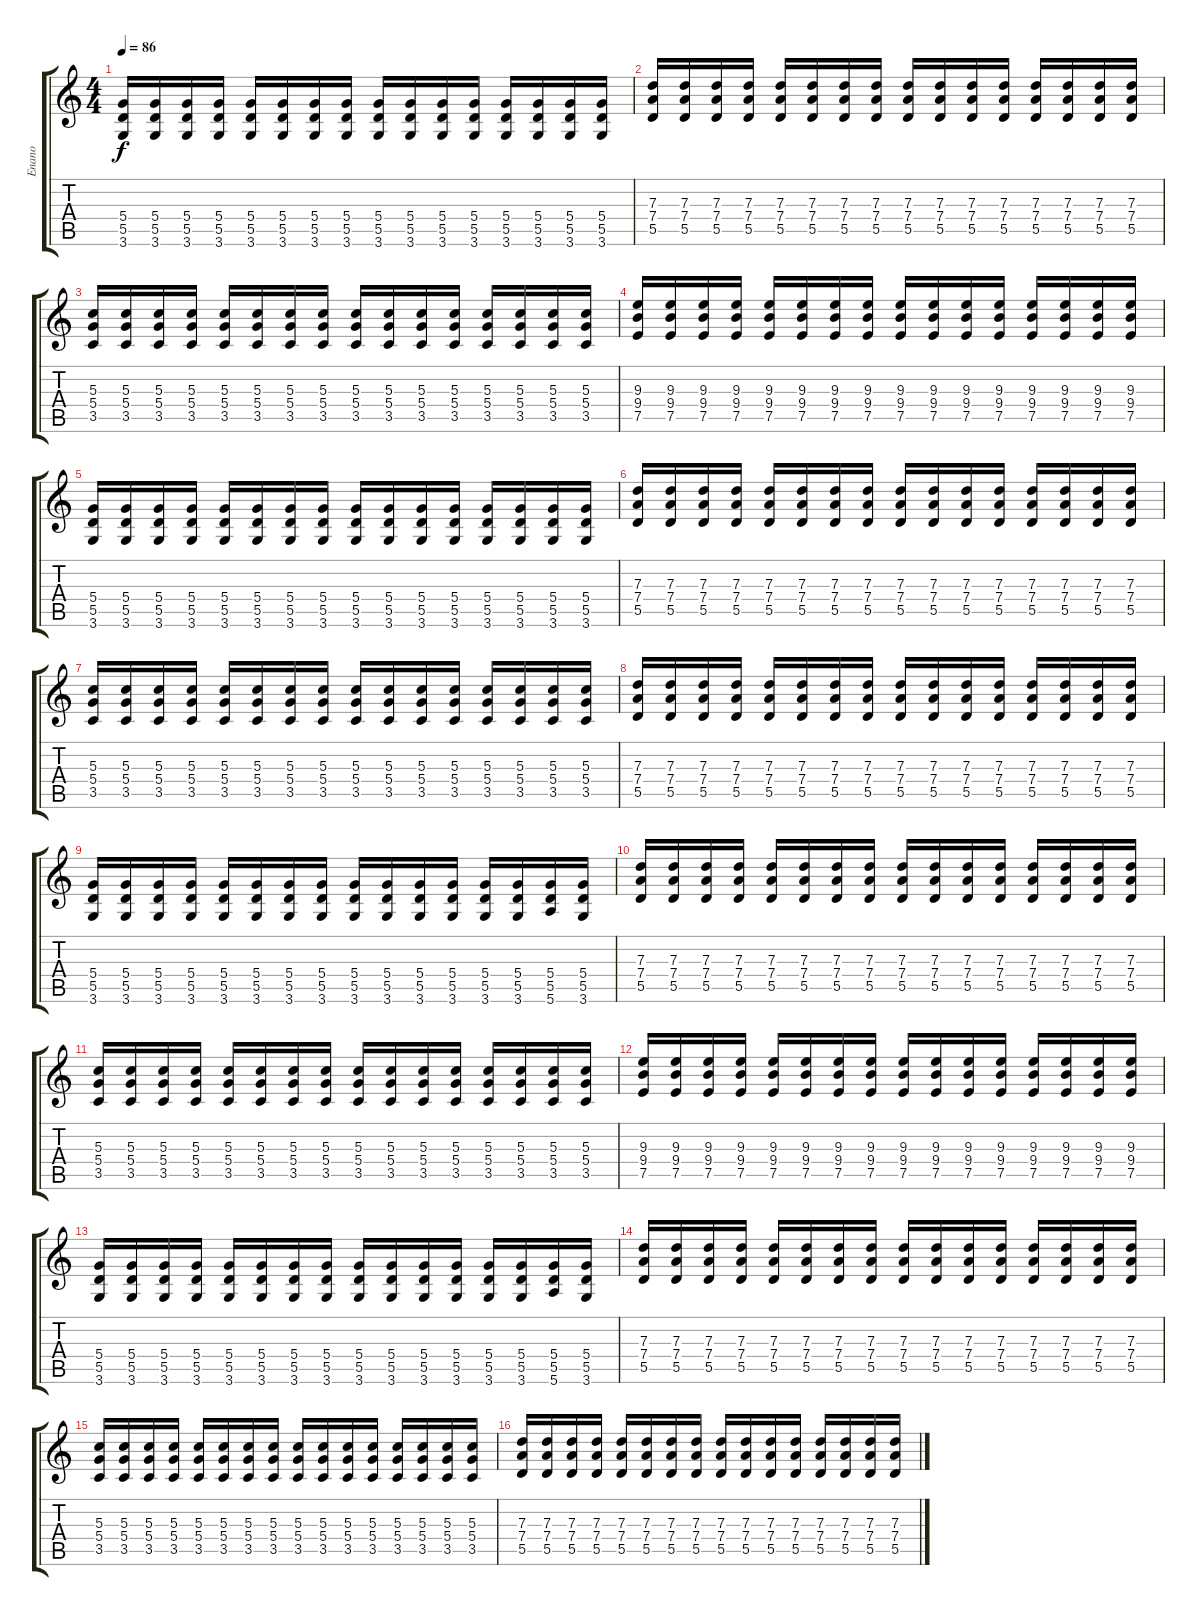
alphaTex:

\track ("Enano" "Enano") {instrument distortionguitar}
\staff {score tabs}
\tuning (E4 B3 G3 D3 A2 E2) {hide}
\ts (4 4)
\tempo 86
\clef g2
\ks c
(5.4 5.5 3.6).16{dy f} (5.4 5.5 3.6).16 (5.4 5.5 3.6).16 (5.4 5.5 3.6).16 (5.4 5.5 3.6).16 (5.4 5.5 3.6).16 (5.4 5.5 3.6).16 (5.4 5.5 3.6).16 (5.4 5.5 3.6).16 (5.4 5.5 3.6).16 (5.4 5.5 3.6).16 (5.4 5.5 3.6).16 (5.4 5.5 3.6).16 (5.4 5.5 3.6).16 (5.4 5.5 3.6).16 (5.4 5.5 3.6).16 |
(7.3 7.4 5.5).16 (7.3 7.4 5.5).16 (7.3 7.4 5.5).16 (7.3 7.4 5.5).16 (7.3 7.4 5.5).16 (7.3 7.4 5.5).16 (7.3 7.4 5.5).16 (7.3 7.4 5.5).16 (7.3 7.4 5.5).16 (7.3 7.4 5.5).16 (7.3 7.4 5.5).16 (7.3 7.4 5.5).16 (7.3 7.4 5.5).16 (7.3 7.4 5.5).16 (7.3 7.4 5.5).16 (7.3 7.4 5.5).16 |
(5.3 5.4 3.5).16 (5.3 5.4 3.5).16 (5.3 5.4 3.5).16 (5.3 5.4 3.5).16 (5.3 5.4 3.5).16 (5.3 5.4 3.5).16 (5.3 5.4 3.5).16 (5.3 5.4 3.5).16 (5.3 5.4 3.5).16 (5.3 5.4 3.5).16 (5.3 5.4 3.5).16 (5.3 5.4 3.5).16 (5.3 5.4 3.5).16 (5.3 5.4 3.5).16 (5.3 5.4 3.5).16 (5.3 5.4 3.5).16 |
(9.3 9.4 7.5).16 (9.3 9.4 7.5).16 (9.3 9.4 7.5).16 (9.3 9.4 7.5).16 (9.3 9.4 7.5).16 (9.3 9.4 7.5).16 (9.3 9.4 7.5).16 (9.3 9.4 7.5).16 (9.3 9.4 7.5).16 (9.3 9.4 7.5).16 (9.3 9.4 7.5).16 (9.3 9.4 7.5).16 (9.3 9.4 7.5).16 (9.3 9.4 7.5).16 (9.3 9.4 7.5).16 (9.3 9.4 7.5).16 |
(5.4 5.5 3.6).16 (5.4 5.5 3.6).16 (5.4 5.5 3.6).16 (5.4 5.5 3.6).16 (5.4 5.5 3.6).16 (5.4 5.5 3.6).16 (5.4 5.5 3.6).16 (5.4 5.5 3.6).16 (5.4 5.5 3.6).16 (5.4 5.5 3.6).16 (5.4 5.5 3.6).16 (5.4 5.5 3.6).16 (5.4 5.5 3.6).16 (5.4 5.5 3.6).16 (5.4 5.5 3.6).16 (5.4 5.5 3.6).16 |
(7.3 7.4 5.5).16 (7.3 7.4 5.5).16 (7.3 7.4 5.5).16 (7.3 7.4 5.5).16 (7.3 7.4 5.5).16 (7.3 7.4 5.5).16 (7.3 7.4 5.5).16 (7.3 7.4 5.5).16 (7.3 7.4 5.5).16 (7.3 7.4 5.5).16 (7.3 7.4 5.5).16 (7.3 7.4 5.5).16 (7.3 7.4 5.5).16 (7.3 7.4 5.5).16 (7.3 7.4 5.5).16 (7.3 7.4 5.5).16 |
(5.3 5.4 3.5).16 (5.3 5.4 3.5).16 (5.3 5.4 3.5).16 (5.3 5.4 3.5).16 (5.3 5.4 3.5).16 (5.3 5.4 3.5).16 (5.3 5.4 3.5).16 (5.3 5.4 3.5).16 (5.3 5.4 3.5).16 (5.3 5.4 3.5).16 (5.3 5.4 3.5).16 (5.3 5.4 3.5).16 (5.3 5.4 3.5).16 (5.3 5.4 3.5).16 (5.3 5.4 3.5).16 (5.3 5.4 3.5).16 |
(7.3 7.4 5.5).16 (7.3 7.4 5.5).16 (7.3 7.4 5.5).16 (7.3 7.4 5.5).16 (7.3 7.4 5.5).16 (7.3 7.4 5.5).16 (7.3 7.4 5.5).16 (7.3 7.4 5.5).16 (7.3 7.4 5.5).16 (7.3 7.4 5.5).16 (7.3 7.4 5.5).16 (7.3 7.4 5.5).16 (7.3 7.4 5.5).16 (7.3 7.4 5.5).16 (7.3 7.4 5.5).16 (7.3 7.4 5.5).16 |
(5.4 5.5 3.6).16 (5.4 5.5 3.6).16 (5.4 5.5 3.6).16 (5.4 5.5 3.6).16 (5.4 5.5 3.6).16 (5.4 5.5 3.6).16 (5.4 5.5 3.6).16 (5.4 5.5 3.6).16 (5.4 5.5 3.6).16 (5.4 5.5 3.6).16 (5.4 5.5 3.6).16 (5.4 5.5 3.6).16 (5.4 5.5 3.6).16 (5.4 5.5 3.6).16 (5.4 5.5 5.6).16 (5.4 5.5 3.6).16 |
(7.3 7.4 5.5).16 (7.3 7.4 5.5).16 (7.3 7.4 5.5).16 (7.3 7.4 5.5).16 (7.3 7.4 5.5).16 (7.3 7.4 5.5).16 (7.3 7.4 5.5).16 (7.3 7.4 5.5).16 (7.3 7.4 5.5).16 (7.3 7.4 5.5).16 (7.3 7.4 5.5).16 (7.3 7.4 5.5).16 (7.3 7.4 5.5).16 (7.3 7.4 5.5).16 (7.3 7.4 5.5).16 (7.3 7.4 5.5).16 |
(5.3 5.4 3.5).16 (5.3 5.4 3.5).16 (5.3 5.4 3.5).16 (5.3 5.4 3.5).16 (5.3 5.4 3.5).16 (5.3 5.4 3.5).16 (5.3 5.4 3.5).16 (5.3 5.4 3.5).16 (5.3 5.4 3.5).16 (5.3 5.4 3.5).16 (5.3 5.4 3.5).16 (5.3 5.4 3.5).16 (5.3 5.4 3.5).16 (5.3 5.4 3.5).16 (5.3 5.4 3.5).16 (5.3 5.4 3.5).16 |
(9.3 9.4 7.5).16 (9.3 9.4 7.5).16 (9.3 9.4 7.5).16 (9.3 9.4 7.5).16 (9.3 9.4 7.5).16 (9.3 9.4 7.5).16 (9.3 9.4 7.5).16 (9.3 9.4 7.5).16 (9.3 9.4 7.5).16 (9.3 9.4 7.5).16 (9.3 9.4 7.5).16 (9.3 9.4 7.5).16 (9.3 9.4 7.5).16 (9.3 9.4 7.5).16 (9.3 9.4 7.5).16 (9.3 9.4 7.5).16 |
(5.4 5.5 3.6).16 (5.4 5.5 3.6).16 (5.4 5.5 3.6).16 (5.4 5.5 3.6).16 (5.4 5.5 3.6).16 (5.4 5.5 3.6).16 (5.4 5.5 3.6).16 (5.4 5.5 3.6).16 (5.4 5.5 3.6).16 (5.4 5.5 3.6).16 (5.4 5.5 3.6).16 (5.4 5.5 3.6).16 (5.4 5.5 3.6).16 (5.4 5.5 3.6).16 (5.4 5.5 5.6).16 (5.4 5.5 3.6).16 |
(7.3 7.4 5.5).16 (7.3 7.4 5.5).16 (7.3 7.4 5.5).16 (7.3 7.4 5.5).16 (7.3 7.4 5.5).16 (7.3 7.4 5.5).16 (7.3 7.4 5.5).16 (7.3 7.4 5.5).16 (7.3 7.4 5.5).16 (7.3 7.4 5.5).16 (7.3 7.4 5.5).16 (7.3 7.4 5.5).16 (7.3 7.4 5.5).16 (7.3 7.4 5.5).16 (7.3 7.4 5.5).16 (7.3 7.4 5.5).16 |
(5.3 5.4 3.5).16 (5.3 5.4 3.5).16 (5.3 5.4 3.5).16 (5.3 5.4 3.5).16 (5.3 5.4 3.5).16 (5.3 5.4 3.5).16 (5.3 5.4 3.5).16 (5.3 5.4 3.5).16 (5.3 5.4 3.5).16 (5.3 5.4 3.5).16 (5.3 5.4 3.5).16 (5.3 5.4 3.5).16 (5.3 5.4 3.5).16 (5.3 5.4 3.5).16 (5.3 5.4 3.5).16 (5.3 5.4 3.5).16 |
(7.3 7.4 5.5).16 (7.3 7.4 5.5).16 (7.3 7.4 5.5).16 (7.3 7.4 5.5).16 (7.3 7.4 5.5).16 (7.3 7.4 5.5).16 (7.3 7.4 5.5).16 (7.3 7.4 5.5).16 (7.3 7.4 5.5).16 (7.3 7.4 5.5).16 (7.3 7.4 5.5).16 (7.3 7.4 5.5).16 (7.3 7.4 5.5).16 (7.3 7.4 5.5).16 (7.3 7.4 5.5).16 (7.3 7.4 5.5).16
